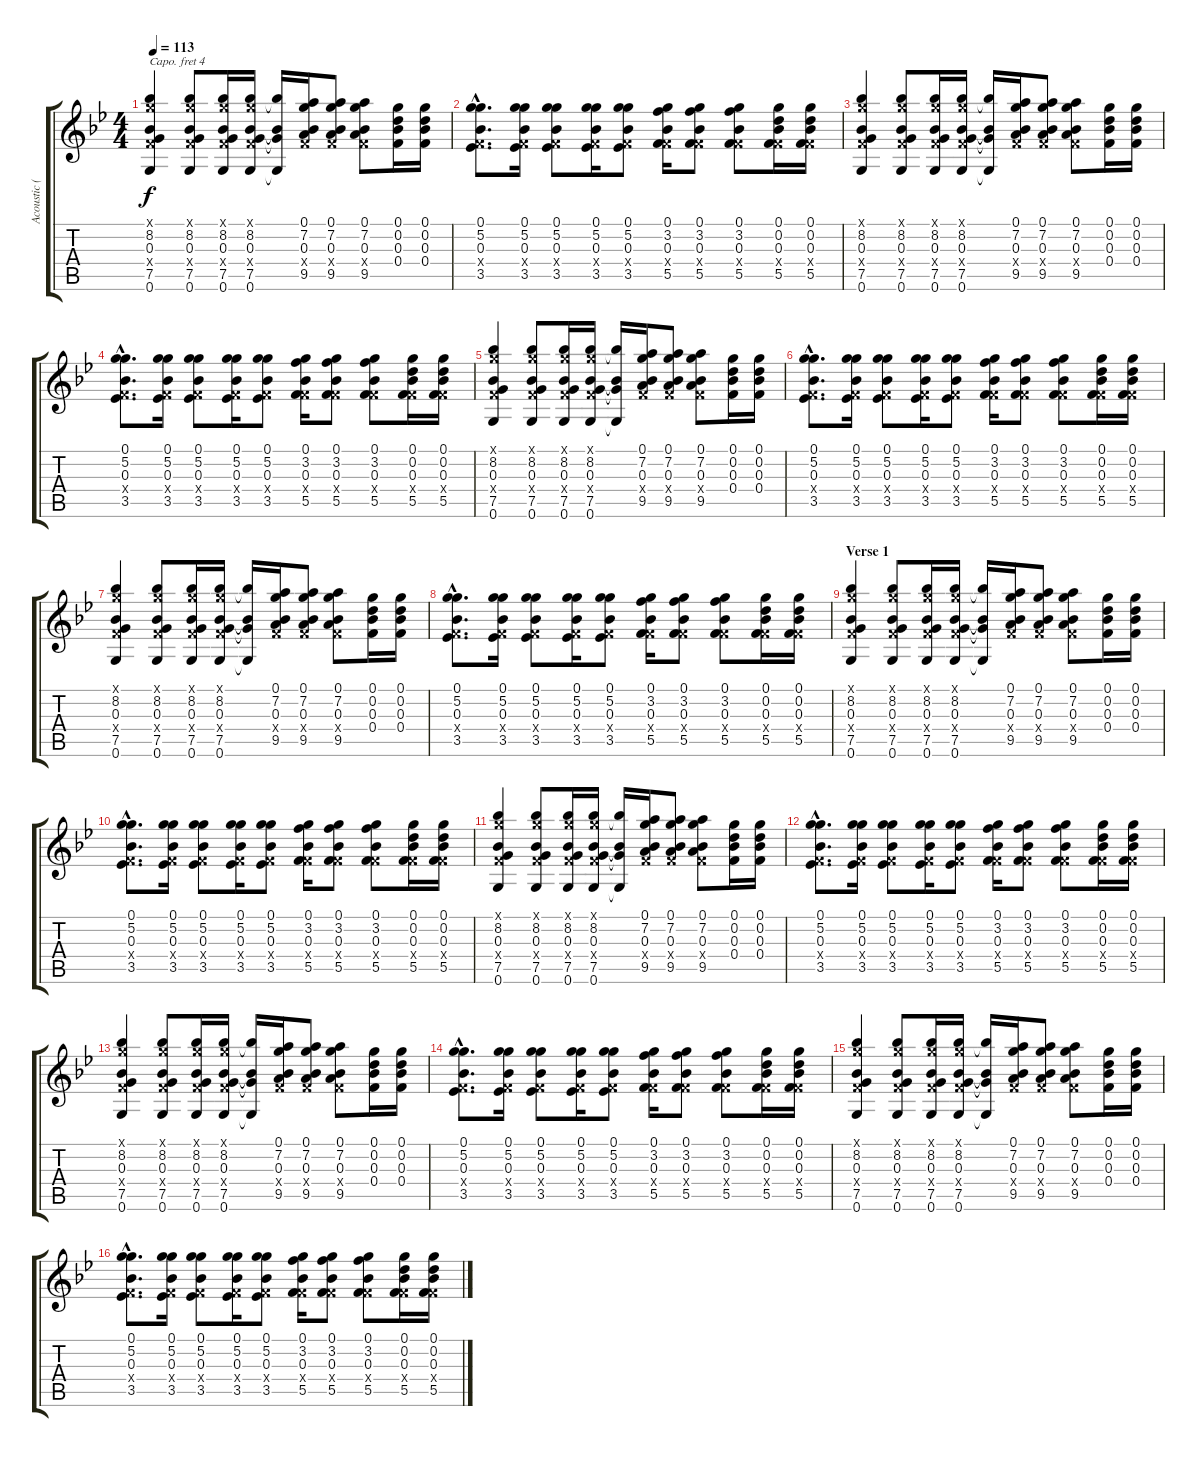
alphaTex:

\track ("Acoustic (Capo 4th fret)" "Acoustic (") {instrument acousticguitarsteel}
\staff {score tabs}
\capo 4
\tuning (Eb4 Bb3 Gb3 Db3 Ab2 Eb2) {hide}
\ts (4 4)
\tempo 113
\clef g2
\ks bb
(0.1{x} 8.2 0.3 0.4{x} 7.5 0.6).4{dy f instrument acousticguitarsteel} (0.1{x} 8.2 0.3 0.4{x} 7.5 0.6).8 (0.1{x} 8.2 0.3 0.4{x} 7.5 0.6).16 (0.1{x} 8.2 0.3 0.4{x} 7.5 0.6).16 (8.2{t} 0.3{t} 7.5{t} 0.6{t}).16 (0.1 7.2 0.3 0.4{x} 9.5).16 (0.1 7.2 0.3 0.4{x} 9.5).8 (0.1 7.2 0.3 0.4{x} 9.5).8 (0.1 0.2 0.3 0.4).16 (0.1 0.2 0.3 0.4).16 |
(0.1{hac} 5.2{hac} 0.3{hac} 0.4{hac x} 3.5{hac}).8{d} (0.1 5.2 0.3 0.4{x} 3.5).16 (0.1 5.2 0.3 0.4{x} 3.5).8 (0.1 5.2 0.3 0.4{x} 3.5).16 (0.1 5.2 0.3 0.4{x} 3.5).8 (0.1 3.2 0.3 0.4{x} 5.5).16 (0.1 3.2 0.3 0.4{x} 5.5).8 (0.1 3.2 0.3 0.4{x} 5.5).8 (0.1 0.2 0.3 0.4{x} 5.5).16 (0.1 0.2 0.3 0.4{x} 5.5).16 |
(0.1{x} 8.2 0.3 0.4{x} 7.5 0.6).4 (0.1{x} 8.2 0.3 0.4{x} 7.5 0.6).8 (0.1{x} 8.2 0.3 0.4{x} 7.5 0.6).16 (0.1{x} 8.2 0.3 0.4{x} 7.5 0.6).16 (8.2{t} 0.3{t} 7.5{t} 0.6{t}).16 (0.1 7.2 0.3 0.4{x} 9.5).16 (0.1 7.2 0.3 0.4{x} 9.5).8 (0.1 7.2 0.3 0.4{x} 9.5).8 (0.1 0.2 0.3 0.4).16 (0.1 0.2 0.3 0.4).16 |
(0.1{hac} 5.2{hac} 0.3{hac} 0.4{hac x} 3.5{hac}).8{d} (0.1 5.2 0.3 0.4{x} 3.5).16 (0.1 5.2 0.3 0.4{x} 3.5).8 (0.1 5.2 0.3 0.4{x} 3.5).16 (0.1 5.2 0.3 0.4{x} 3.5).8 (0.1 3.2 0.3 0.4{x} 5.5).16 (0.1 3.2 0.3 0.4{x} 5.5).8 (0.1 3.2 0.3 0.4{x} 5.5).8 (0.1 0.2 0.3 0.4{x} 5.5).16 (0.1 0.2 0.3 0.4{x} 5.5).16 |
(0.1{x} 8.2 0.3 0.4{x} 7.5 0.6).4 (0.1{x} 8.2 0.3 0.4{x} 7.5 0.6).8 (0.1{x} 8.2 0.3 0.4{x} 7.5 0.6).16 (0.1{x} 8.2 0.3 0.4{x} 7.5 0.6).16 (8.2{t} 0.3{t} 7.5{t} 0.6{t}).16 (0.1 7.2 0.3 0.4{x} 9.5).16 (0.1 7.2 0.3 0.4{x} 9.5).8 (0.1 7.2 0.3 0.4{x} 9.5).8 (0.1 0.2 0.3 0.4).16 (0.1 0.2 0.3 0.4).16 |
(0.1{hac} 5.2{hac} 0.3{hac} 0.4{hac x} 3.5{hac}).8{d} (0.1 5.2 0.3 0.4{x} 3.5).16 (0.1 5.2 0.3 0.4{x} 3.5).8 (0.1 5.2 0.3 0.4{x} 3.5).16 (0.1 5.2 0.3 0.4{x} 3.5).8 (0.1 3.2 0.3 0.4{x} 5.5).16 (0.1 3.2 0.3 0.4{x} 5.5).8 (0.1 3.2 0.3 0.4{x} 5.5).8 (0.1 0.2 0.3 0.4{x} 5.5).16 (0.1 0.2 0.3 0.4{x} 5.5).16 |
(0.1{x} 8.2 0.3 0.4{x} 7.5 0.6).4 (0.1{x} 8.2 0.3 0.4{x} 7.5 0.6).8 (0.1{x} 8.2 0.3 0.4{x} 7.5 0.6).16 (0.1{x} 8.2 0.3 0.4{x} 7.5 0.6).16 (8.2{t} 0.3{t} 7.5{t} 0.6{t}).16 (0.1 7.2 0.3 0.4{x} 9.5).16 (0.1 7.2 0.3 0.4{x} 9.5).8 (0.1 7.2 0.3 0.4{x} 9.5).8 (0.1 0.2 0.3 0.4).16 (0.1 0.2 0.3 0.4).16 |
(0.1{hac} 5.2{hac} 0.3{hac} 0.4{hac x} 3.5{hac}).8{d} (0.1 5.2 0.3 0.4{x} 3.5).16 (0.1 5.2 0.3 0.4{x} 3.5).8 (0.1 5.2 0.3 0.4{x} 3.5).16 (0.1 5.2 0.3 0.4{x} 3.5).8 (0.1 3.2 0.3 0.4{x} 5.5).16 (0.1 3.2 0.3 0.4{x} 5.5).8 (0.1 3.2 0.3 0.4{x} 5.5).8 (0.1 0.2 0.3 0.4{x} 5.5).16 (0.1 0.2 0.3 0.4{x} 5.5).16 |
\section ("" "Verse 1")
(0.1{x} 8.2 0.3 0.4{x} 7.5 0.6).4 (0.1{x} 8.2 0.3 0.4{x} 7.5 0.6).8 (0.1{x} 8.2 0.3 0.4{x} 7.5 0.6).16 (0.1{x} 8.2 0.3 0.4{x} 7.5 0.6).16 (8.2{t} 0.3{t} 7.5{t} 0.6{t}).16 (0.1 7.2 0.3 0.4{x} 9.5).16 (0.1 7.2 0.3 0.4{x} 9.5).8 (0.1 7.2 0.3 0.4{x} 9.5).8 (0.1 0.2 0.3 0.4).16 (0.1 0.2 0.3 0.4).16 |
(0.1{hac} 5.2{hac} 0.3{hac} 0.4{hac x} 3.5{hac}).8{d} (0.1 5.2 0.3 0.4{x} 3.5).16 (0.1 5.2 0.3 0.4{x} 3.5).8 (0.1 5.2 0.3 0.4{x} 3.5).16 (0.1 5.2 0.3 0.4{x} 3.5).8 (0.1 3.2 0.3 0.4{x} 5.5).16 (0.1 3.2 0.3 0.4{x} 5.5).8 (0.1 3.2 0.3 0.4{x} 5.5).8 (0.1 0.2 0.3 0.4{x} 5.5).16 (0.1 0.2 0.3 0.4{x} 5.5).16 |
(0.1{x} 8.2 0.3 0.4{x} 7.5 0.6).4 (0.1{x} 8.2 0.3 0.4{x} 7.5 0.6).8 (0.1{x} 8.2 0.3 0.4{x} 7.5 0.6).16 (0.1{x} 8.2 0.3 0.4{x} 7.5 0.6).16 (8.2{t} 0.3{t} 7.5{t} 0.6{t}).16 (0.1 7.2 0.3 0.4{x} 9.5).16 (0.1 7.2 0.3 0.4{x} 9.5).8 (0.1 7.2 0.3 0.4{x} 9.5).8 (0.1 0.2 0.3 0.4).16 (0.1 0.2 0.3 0.4).16 |
(0.1{hac} 5.2{hac} 0.3{hac} 0.4{hac x} 3.5{hac}).8{d} (0.1 5.2 0.3 0.4{x} 3.5).16 (0.1 5.2 0.3 0.4{x} 3.5).8 (0.1 5.2 0.3 0.4{x} 3.5).16 (0.1 5.2 0.3 0.4{x} 3.5).8 (0.1 3.2 0.3 0.4{x} 5.5).16 (0.1 3.2 0.3 0.4{x} 5.5).8 (0.1 3.2 0.3 0.4{x} 5.5).8 (0.1 0.2 0.3 0.4{x} 5.5).16 (0.1 0.2 0.3 0.4{x} 5.5).16 |
(0.1{x} 8.2 0.3 0.4{x} 7.5 0.6).4 (0.1{x} 8.2 0.3 0.4{x} 7.5 0.6).8 (0.1{x} 8.2 0.3 0.4{x} 7.5 0.6).16 (0.1{x} 8.2 0.3 0.4{x} 7.5 0.6).16 (8.2{t} 0.3{t} 7.5{t} 0.6{t}).16 (0.1 7.2 0.3 0.4{x} 9.5).16 (0.1 7.2 0.3 0.4{x} 9.5).8 (0.1 7.2 0.3 0.4{x} 9.5).8 (0.1 0.2 0.3 0.4).16 (0.1 0.2 0.3 0.4).16 |
(0.1{hac} 5.2{hac} 0.3{hac} 0.4{hac x} 3.5{hac}).8{d} (0.1 5.2 0.3 0.4{x} 3.5).16 (0.1 5.2 0.3 0.4{x} 3.5).8 (0.1 5.2 0.3 0.4{x} 3.5).16 (0.1 5.2 0.3 0.4{x} 3.5).8 (0.1 3.2 0.3 0.4{x} 5.5).16 (0.1 3.2 0.3 0.4{x} 5.5).8 (0.1 3.2 0.3 0.4{x} 5.5).8 (0.1 0.2 0.3 0.4{x} 5.5).16 (0.1 0.2 0.3 0.4{x} 5.5).16 |
(0.1{x} 8.2 0.3 0.4{x} 7.5 0.6).4 (0.1{x} 8.2 0.3 0.4{x} 7.5 0.6).8 (0.1{x} 8.2 0.3 0.4{x} 7.5 0.6).16 (0.1{x} 8.2 0.3 0.4{x} 7.5 0.6).16 (8.2{t} 0.3{t} 7.5{t} 0.6{t}).16 (0.1 7.2 0.3 0.4{x} 9.5).16 (0.1 7.2 0.3 0.4{x} 9.5).8 (0.1 7.2 0.3 0.4{x} 9.5).8 (0.1 0.2 0.3 0.4).16 (0.1 0.2 0.3 0.4).16 |
(0.1{hac} 5.2{hac} 0.3{hac} 0.4{hac x} 3.5{hac}).8{d} (0.1 5.2 0.3 0.4{x} 3.5).16 (0.1 5.2 0.3 0.4{x} 3.5).8 (0.1 5.2 0.3 0.4{x} 3.5).16 (0.1 5.2 0.3 0.4{x} 3.5).8 (0.1 3.2 0.3 0.4{x} 5.5).16 (0.1 3.2 0.3 0.4{x} 5.5).8 (0.1 3.2 0.3 0.4{x} 5.5).8 (0.1 0.2 0.3 0.4{x} 5.5).16 (0.1 0.2 0.3 0.4{x} 5.5).16
